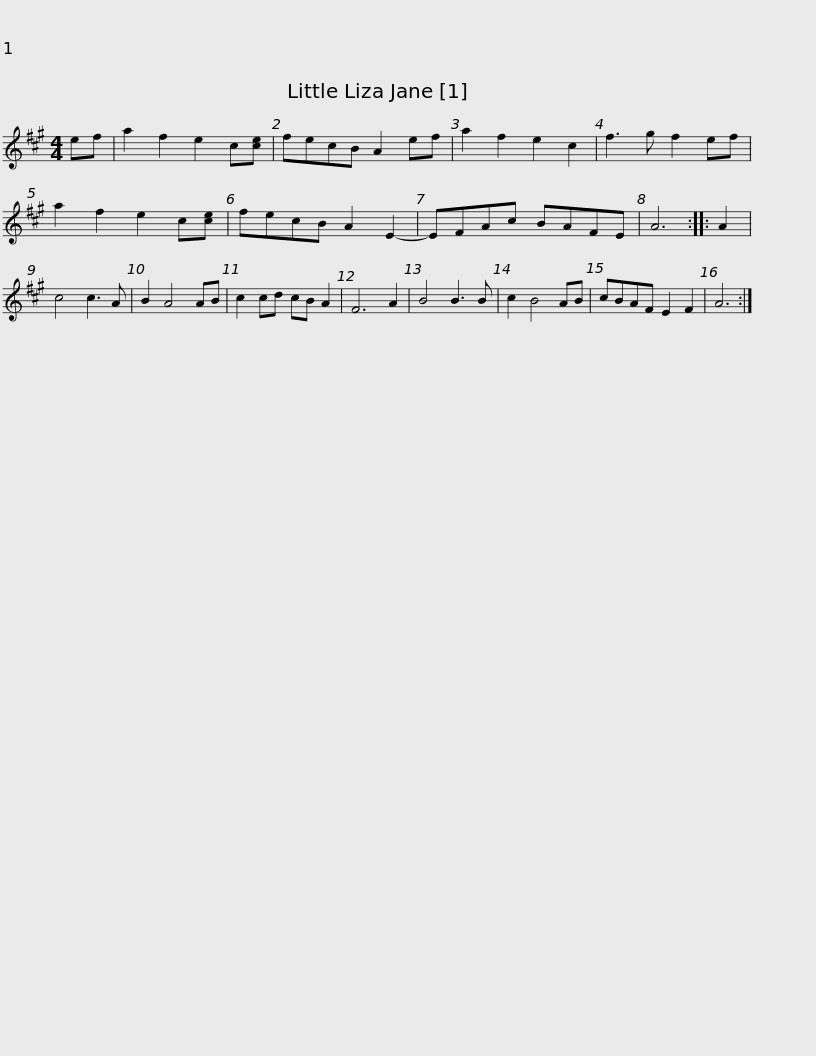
X:1
L:1/8
M:4/4
I:linebreak $
K:A
V:1 treble
V:1
 ef | a2 f2 e2 c[ce] | fecB A2 ef | a2 f2 e2 c2 | f3 g f2 ef | %5
 a2 f2 e2 c[ce] | fecB A2 E2- |$ EFAc BAFE | A6 :: A2 | %10
 c4 c3 A | B2 A4 AB | c2 cd cB A2 | F6 A2 | B4 B3 B | %15
 c2 B4 AB |$ cBAF E2 F2 | A6 :| %18
